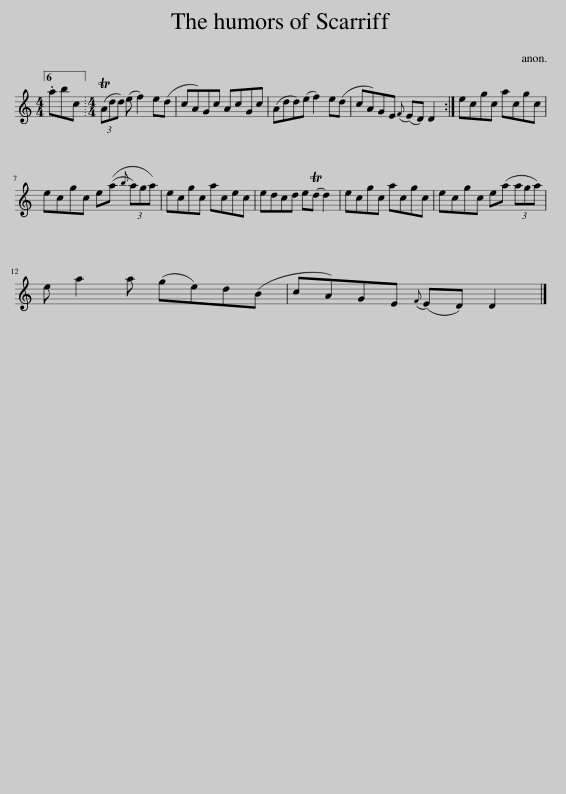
X:1
L:1/8
M:4/4
I:linebreak $
K:C
V:1 treble
V:1
 .abc ||[M:4/4] (3(TAdd) (e f2) e(d | cA)Gc AcGc | (Add)(e f2) e(d | cA)GE{F} (ED) D2 :| %5
 ecgc acgc |$ ecgc e((a{b} (3a)ga) | ecgc acec | edcd eTd- d2 | ecgc acgc | %10
 ecgc e(a (3aga) |$ e a2 a (ge)d(B | cA)GE{F} (ED) D2 |] %13
